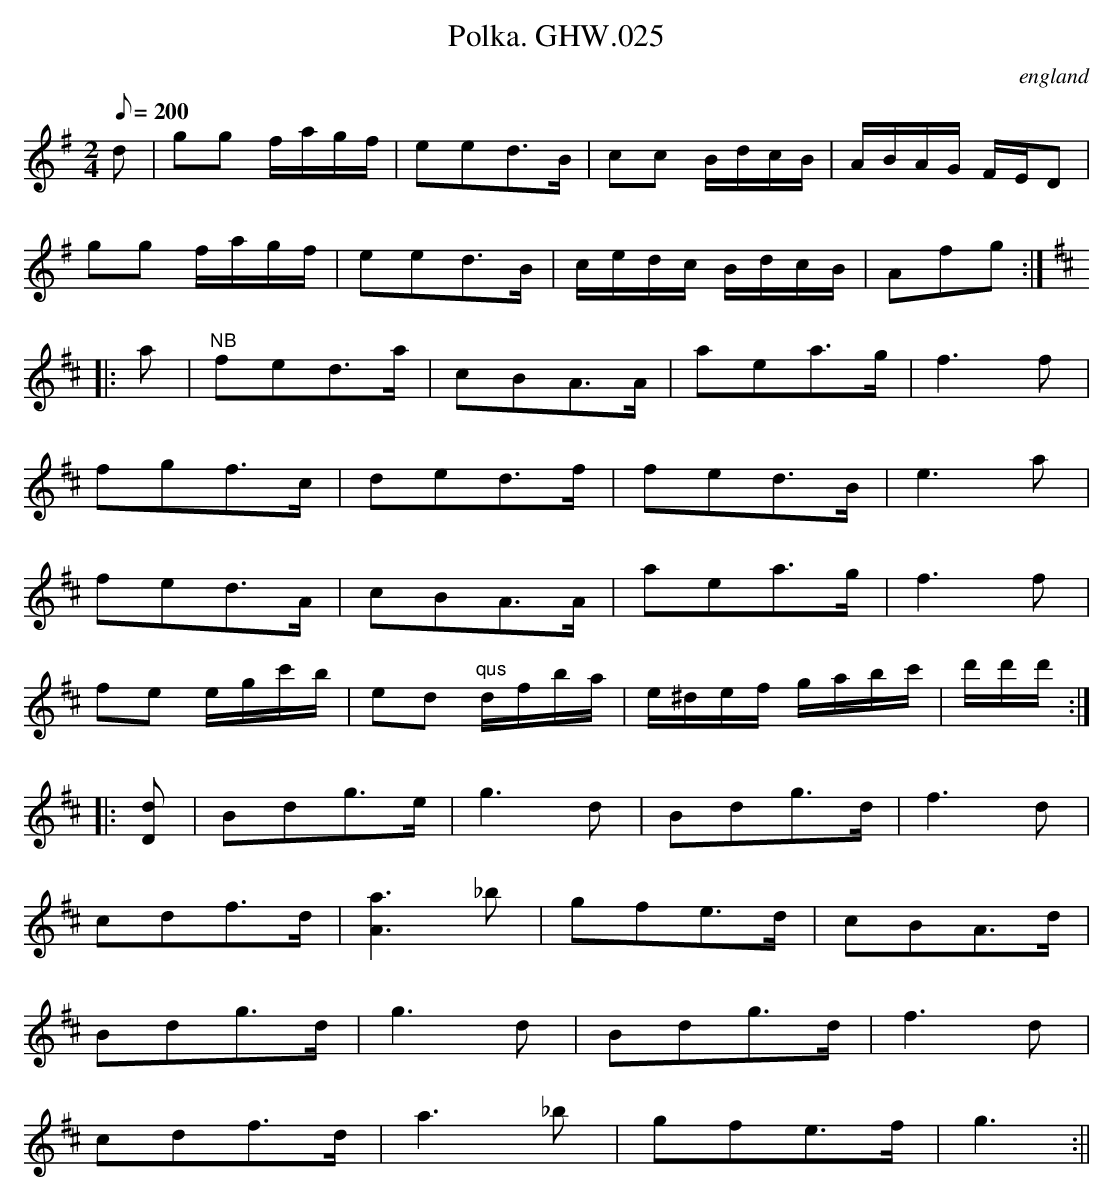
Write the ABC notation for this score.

X:1
T:Polka. GHW.025
O:england
M:2/4
L:1/8
Q:200
K:G
d|gg f/a/g/f/|eed>B|cc B/d/c/B/|A/B/A/G/ F/E/D|
gg f/a/g/2f/|eed>B|c/e/d/c/ B/d/c/B/|Afg:|
K:D
|:a|"NB"fed3/a/|cBA3/A/|aea>g|f3 f|
fgf>c|ded>f|fed>B|e3 a|
fed3/A/|cBA>A|aea>g|f3 f|
fe e/g/c'/b/|ed "qus"d/f/b/a/|e/^d/e/f/ g/a/b/c'/|d'/d'/d'/:|
|:[dD]|Bdg>e|g3 d|Bdg>d|f3 d|
cdf>d|[a3A3] _b|gfe>d|cBA3/d/|
Bdg>d|g3 d|Bdg>d|f3 d|
cdf>d|a3 _b|gfe>f|g3:||
